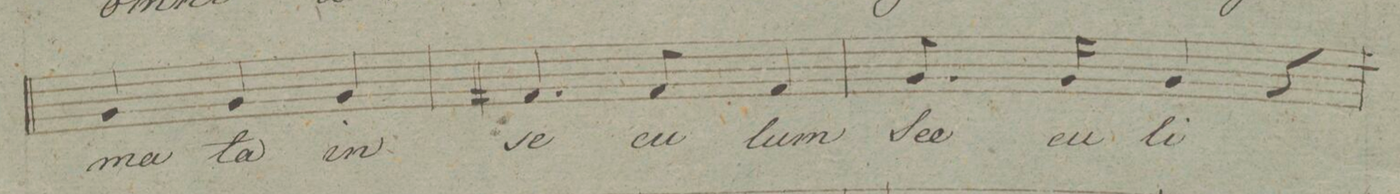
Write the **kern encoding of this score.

**kern	**text	**dynam
*I"Baſso.	*	*
*clefF4	*	*
*k[f#]	*	*
*M3/4	*	*
4BB/	-ma-	.
4BB/	-ta	.
4BB/	in	.
=65	=65	=65
4.AA#X/	se-	.
8AA#/	-cu-	.
4AA#/	-lum	.
=66	=66	=66
8.BB/	Sae-	.
16BB/	-cu-	.
4BB/	-li	.
4r	.	.
=67	=67	=67
*-	*-	*-
